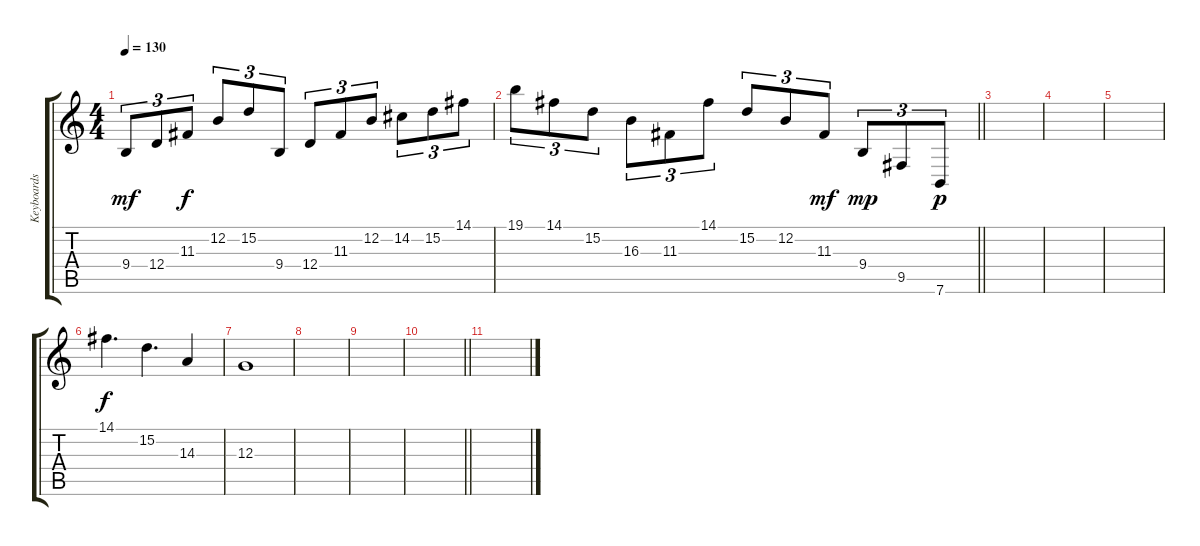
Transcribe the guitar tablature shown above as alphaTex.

\track ("Keyboards - Vadim Pruzhanov" "Keyboards ") {instrument trumpet}
\staff {score tabs}
\tuning (E4 B3 G3 D3 A2 E2) {hide}
\ts (4 4)
\tempo 130
\clef g2
\ks c
9.4.8{tu (3 2) dy mf} 12.4.8{tu (3 2)} 11.3.8{tu (3 2) dy f} 12.2.8{tu (3 2)} 15.2.8{tu (3 2)} 9.4.8{tu (3 2)} 12.4.8{tu (3 2)} 11.3.8{tu (3 2)} 12.2.8{tu (3 2)} 14.2.8{tu (3 2)} 15.2.8{tu (3 2)} 14.1.8{tu (3 2)} |
\barLineRight lightlight
19.1.8{tu (3 2)} 14.1.8{tu (3 2)} 15.2.8{tu (3 2)} 16.3.8{tu (3 2)} 11.3.8{tu (3 2)} 14.1.8{tu (3 2)} 15.2.8{tu (3 2)} 12.2.8{tu (3 2)} 11.3.8{tu (3 2) dy mf} 9.4.8{tu (3 2) dy mp} 9.5.8{tu (3 2)} 7.6.8{tu (3 2) dy p} |
\section ("" "")
|
|
|
14.1.4{d dy f volume 13 instrument vibraphone} 15.2.4{d} 14.3.4 |
12.3.1 |
|
|
\barLineRight lightlight
|
\section ("" "")
